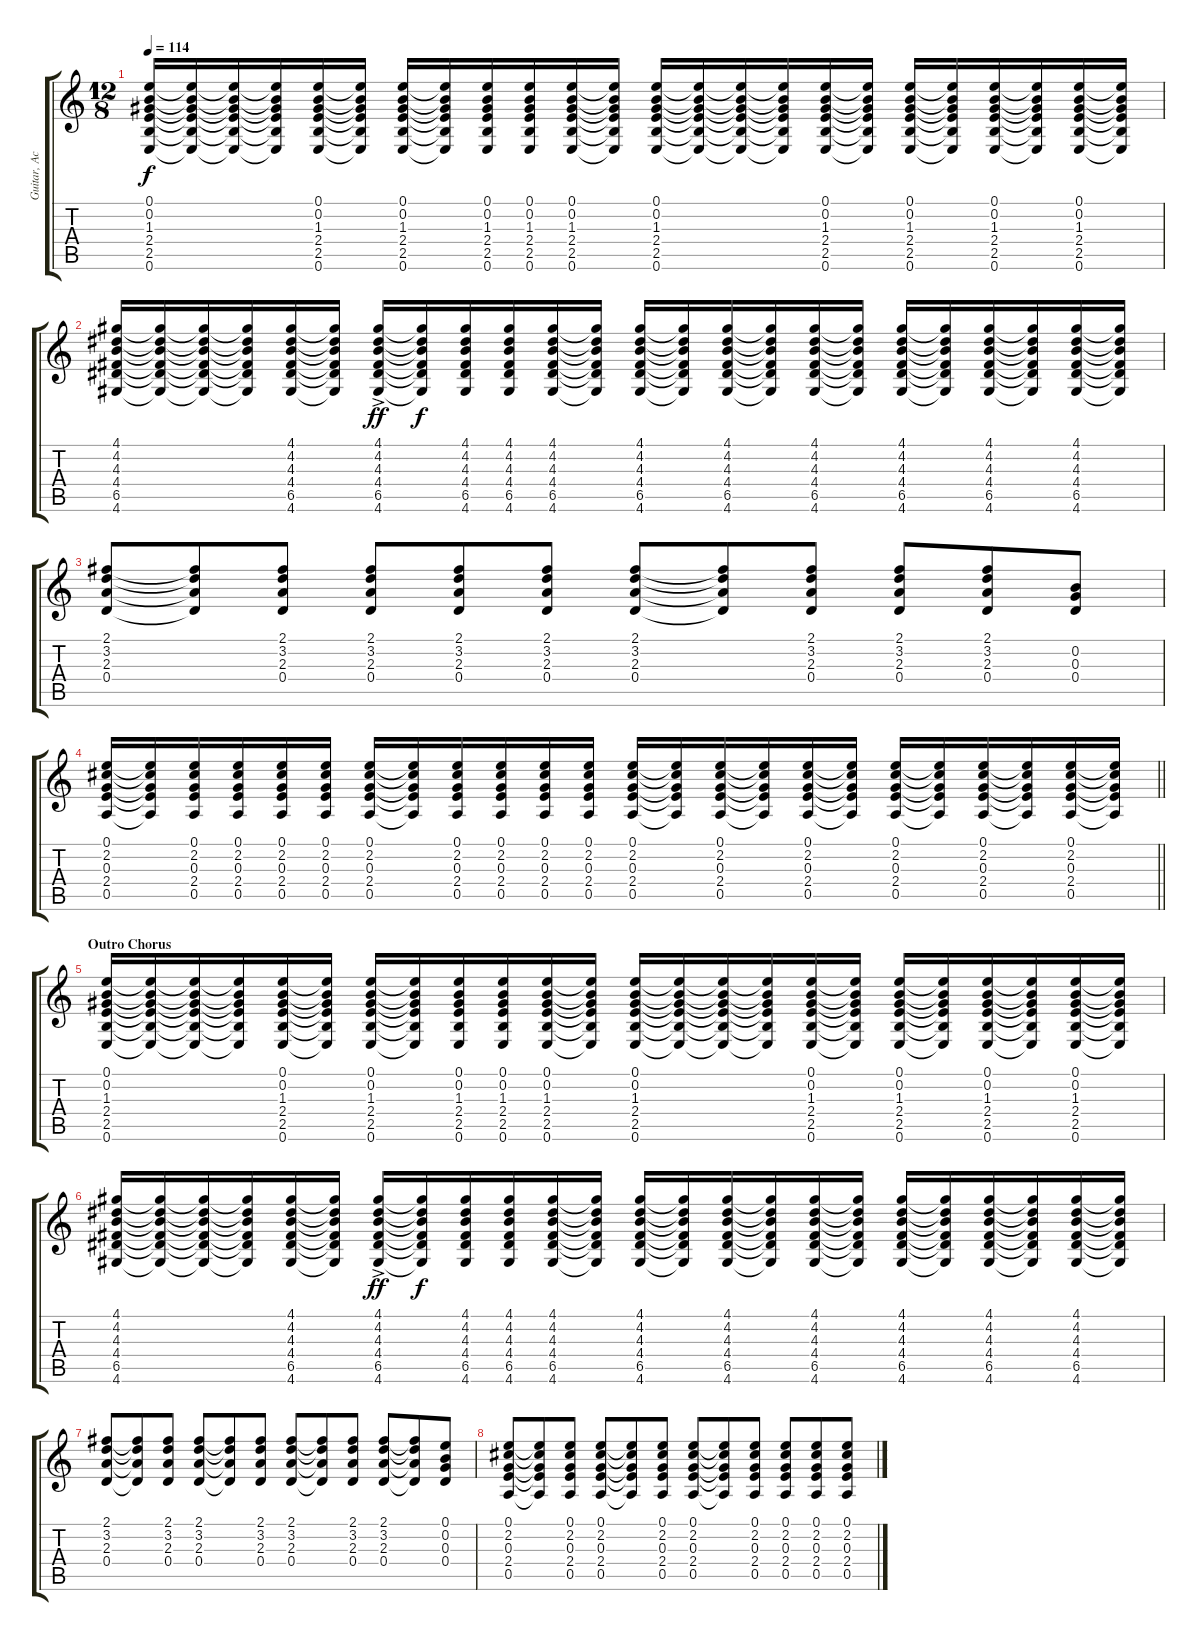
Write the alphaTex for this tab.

\track ("Guitar, Acoustic" "Guitar, Ac") {instrument acousticguitarnylon}
\staff {score tabs}
\tuning (E4 B3 G3 D3 A2 E2) {hide}
\ts (12 8)
\tempo 114
\clef g2
\ks c
(0.1 0.2 1.3 2.4 2.5 0.6).16{dy f} (0.1{t} 0.2{t} 1.3{t} 2.4{t} 2.5{t} 0.6{t}).16 (0.1{t} 0.2{t} 1.3{t} 2.4{t} 2.5{t} 0.6{t}).16 (0.1{t} 0.2{t} 1.3{t} 2.4{t} 2.5{t} 0.6{t}).16 (0.1 0.2 1.3 2.4 2.5 0.6).16 (0.1{t} 0.2{t} 1.3{t} 2.4{t} 2.5{t} 0.6{t}).16 (0.1 0.2 1.3 2.4 2.5 0.6).16 (0.1{t} 0.2{t} 1.3{t} 2.4{t} 2.5{t} 0.6{t}).16 (0.1 0.2 1.3 2.4 2.5 0.6).16 (0.1 0.2 1.3 2.4 2.5 0.6).16 (0.1 0.2 1.3 2.4 2.5 0.6).16 (0.1{t} 0.2{t} 1.3{t} 2.4{t} 2.5{t} 0.6{t}).16 (0.1 0.2 1.3 2.4 2.5 0.6).16 (0.1{t} 0.2{t} 1.3{t} 2.4{t} 2.5{t} 0.6{t}).16 (0.1{t} 0.2{t} 1.3{t} 2.4{t} 2.5{t} 0.6{t}).16 (0.1{t} 0.2{t} 1.3{t} 2.4{t} 2.5{t} 0.6{t}).16 (0.1 0.2 1.3 2.4 2.5 0.6).16 (0.1{t} 0.2{t} 1.3{t} 2.4{t} 2.5{t} 0.6{t}).16 (0.1 0.2 1.3 2.4 2.5 0.6).16 (0.1{t} 0.2{t} 1.3{t} 2.4{t} 2.5{t} 0.6{t}).16 (0.1 0.2 1.3 2.4 2.5 0.6).16 (0.1{t} 0.2{t} 1.3{t} 2.4{t} 2.5{t} 0.6{t}).16 (0.1 0.2 1.3 2.4 2.5 0.6).16 (0.1{t} 0.2{t} 1.3{t} 2.4{t} 2.5{t} 0.6{t}).16 |
(4.1 4.2 4.3 4.4 6.5 4.6).16 (4.1{t} 4.2{t} 4.3{t} 4.4{t} 6.5{t} 4.6{t}).16 (4.1{t} 4.2{t} 4.3{t} 4.4{t} 6.5{t} 4.6{t}).16 (4.1{t} 4.2{t} 4.3{t} 4.4{t} 6.5{t} 4.6{t}).16 (4.1 4.2 4.3 4.4 6.5 4.6).16 (4.1{t} 4.2{t} 4.3{t} 4.4{t} 6.5{t} 4.6{t}).16 (4.1{ac} 4.2{ac} 4.3{ac} 4.4{ac} 6.5{ac} 4.6{ac}).16{dy ff} (4.1{t} 4.2{t} 4.3{t} 4.4{t} 6.5{t} 4.6{t}).16{dy f} (4.1 4.2 4.3 4.4 6.5 4.6).16 (4.1 4.2 4.3 4.4 6.5 4.6).16 (4.1 4.2 4.3 4.4 6.5 4.6).16 (4.1{t} 4.2{t} 4.3{t} 4.4{t} 6.5{t} 4.6{t}).16 (4.1 4.2 4.3 4.4 6.5 4.6).16 (4.1{t} 4.2{t} 4.3{t} 4.4{t} 6.5{t} 4.6{t}).16 (4.1 4.2 4.3 4.4 6.5 4.6).16 (4.1{t} 4.2{t} 4.3{t} 4.4{t} 6.5{t} 4.6{t}).16 (4.1 4.2 4.3 4.4 6.5 4.6).16 (4.1{t} 4.2{t} 4.3{t} 4.4{t} 6.5{t} 4.6{t}).16 (4.1 4.2 4.3 4.4 6.5 4.6).16 (4.1{t} 4.2{t} 4.3{t} 4.4{t} 6.5{t} 4.6{t}).16 (4.1 4.2 4.3 4.4 6.5 4.6).16 (4.1{t} 4.2{t} 4.3{t} 4.4{t} 6.5{t} 4.6{t}).16 (4.1 4.2 4.3 4.4 6.5 4.6).16 (4.1{t} 4.2{t} 4.3{t} 4.4{t} 6.5{t} 4.6{t}).16 |
(2.1 3.2 2.3 0.4).8 (2.1{t} 3.2{t} 2.3{t} 0.4{t}).8 (2.1 3.2 2.3 0.4).8 (2.1 3.2 2.3 0.4).8 (2.1 3.2 2.3 0.4).8 (2.1 3.2 2.3 0.4).8 (2.1 3.2 2.3 0.4).8 (2.1{t} 3.2{t} 2.3{t} 0.4{t}).8 (2.1 3.2 2.3 0.4).8 (2.1 3.2 2.3 0.4).8 (2.1 3.2 2.3 0.4).8 (0.2 0.3 0.4).8 |
\barLineRight lightlight
(0.1 2.2 0.3 2.4 0.5).16 (0.1{t} 2.2{t} 0.3{t} 2.4{t} 0.5{t}).16 (0.1 2.2 0.3 2.4 0.5).16 (0.1 2.2 0.3 2.4 0.5).16 (0.1 2.2 0.3 2.4 0.5).16 (0.1 2.2 0.3 2.4 0.5).16 (0.1 2.2 0.3 2.4 0.5).16 (0.1{t} 2.2{t} 0.3{t} 2.4{t} 0.5{t}).16 (0.1 2.2 0.3 2.4 0.5).16 (0.1 2.2 0.3 2.4 0.5).16 (0.1 2.2 0.3 2.4 0.5).16 (0.1 2.2 0.3 2.4 0.5).16 (0.1 2.2 0.3 2.4 0.5).16 (0.1{t} 2.2{t} 0.3{t} 2.4{t} 0.5{t}).16 (0.1 2.2 0.3 2.4 0.5).16 (0.1{t} 2.2{t} 0.3{t} 2.4{t} 0.5{t}).16 (0.1 2.2 0.3 2.4 0.5).16 (0.1{t} 2.2{t} 0.3{t} 2.4{t} 0.5{t}).16 (0.1 2.2 0.3 2.4 0.5).16 (0.1{t} 2.2{t} 0.3{t} 2.4{t} 0.5{t}).16 (0.1 2.2 0.3 2.4 0.5).16 (0.1{t} 2.2{t} 0.3{t} 2.4{t} 0.5{t}).16 (0.1 2.2 0.3 2.4 0.5).16 (0.1{t} 2.2{t} 0.3{t} 2.4{t} 0.5{t}).16 |
\section ("" "Outro Chorus")
(0.1 0.2 1.3 2.4 2.5 0.6).16 (0.1{t} 0.2{t} 1.3{t} 2.4{t} 2.5{t} 0.6{t}).16 (0.1{t} 0.2{t} 1.3{t} 2.4{t} 2.5{t} 0.6{t}).16 (0.1{t} 0.2{t} 1.3{t} 2.4{t} 2.5{t} 0.6{t}).16 (0.1 0.2 1.3 2.4 2.5 0.6).16 (0.1{t} 0.2{t} 1.3{t} 2.4{t} 2.5{t} 0.6{t}).16 (0.1 0.2 1.3 2.4 2.5 0.6).16 (0.1{t} 0.2{t} 1.3{t} 2.4{t} 2.5{t} 0.6{t}).16 (0.1 0.2 1.3 2.4 2.5 0.6).16 (0.1 0.2 1.3 2.4 2.5 0.6).16 (0.1 0.2 1.3 2.4 2.5 0.6).16 (0.1{t} 0.2{t} 1.3{t} 2.4{t} 2.5{t} 0.6{t}).16 (0.1 0.2 1.3 2.4 2.5 0.6).16 (0.1{t} 0.2{t} 1.3{t} 2.4{t} 2.5{t} 0.6{t}).16 (0.1{t} 0.2{t} 1.3{t} 2.4{t} 2.5{t} 0.6{t}).16 (0.1{t} 0.2{t} 1.3{t} 2.4{t} 2.5{t} 0.6{t}).16 (0.1 0.2 1.3 2.4 2.5 0.6).16 (0.1{t} 0.2{t} 1.3{t} 2.4{t} 2.5{t} 0.6{t}).16 (0.1 0.2 1.3 2.4 2.5 0.6).16 (0.1{t} 0.2{t} 1.3{t} 2.4{t} 2.5{t} 0.6{t}).16 (0.1 0.2 1.3 2.4 2.5 0.6).16 (0.1{t} 0.2{t} 1.3{t} 2.4{t} 2.5{t} 0.6{t}).16 (0.1 0.2 1.3 2.4 2.5 0.6).16 (0.1{t} 0.2{t} 1.3{t} 2.4{t} 2.5{t} 0.6{t}).16 |
(4.1 4.2 4.3 4.4 6.5 4.6).16 (4.1{t} 4.2{t} 4.3{t} 4.4{t} 6.5{t} 4.6{t}).16 (4.1{t} 4.2{t} 4.3{t} 4.4{t} 6.5{t} 4.6{t}).16 (4.1{t} 4.2{t} 4.3{t} 4.4{t} 6.5{t} 4.6{t}).16 (4.1 4.2 4.3 4.4 6.5 4.6).16 (4.1{t} 4.2{t} 4.3{t} 4.4{t} 6.5{t} 4.6{t}).16 (4.1{ac} 4.2{ac} 4.3{ac} 4.4{ac} 6.5{ac} 4.6{ac}).16{dy ff} (4.1{t} 4.2{t} 4.3{t} 4.4{t} 6.5{t} 4.6{t}).16{dy f} (4.1 4.2 4.3 4.4 6.5 4.6).16 (4.1 4.2 4.3 4.4 6.5 4.6).16 (4.1 4.2 4.3 4.4 6.5 4.6).16 (4.1{t} 4.2{t} 4.3{t} 4.4{t} 6.5{t} 4.6{t}).16 (4.1 4.2 4.3 4.4 6.5 4.6).16 (4.1{t} 4.2{t} 4.3{t} 4.4{t} 6.5{t} 4.6{t}).16 (4.1 4.2 4.3 4.4 6.5 4.6).16 (4.1{t} 4.2{t} 4.3{t} 4.4{t} 6.5{t} 4.6{t}).16 (4.1 4.2 4.3 4.4 6.5 4.6).16 (4.1{t} 4.2{t} 4.3{t} 4.4{t} 6.5{t} 4.6{t}).16 (4.1 4.2 4.3 4.4 6.5 4.6).16 (4.1{t} 4.2{t} 4.3{t} 4.4{t} 6.5{t} 4.6{t}).16 (4.1 4.2 4.3 4.4 6.5 4.6).16 (4.1{t} 4.2{t} 4.3{t} 4.4{t} 6.5{t} 4.6{t}).16 (4.1 4.2 4.3 4.4 6.5 4.6).16 (4.1{t} 4.2{t} 4.3{t} 4.4{t} 6.5{t} 4.6{t}).16 |
(2.1 3.2 2.3 0.4).8 (2.1{t} 3.2{t} 2.3{t} 0.4{t}).8 (2.1 3.2 2.3 0.4).8 (2.1 3.2 2.3 0.4).8 (2.1{t} 3.2{t} 2.3{t} 0.4{t}).8 (2.1 3.2 2.3 0.4).8 (2.1 3.2 2.3 0.4).8 (2.1{t} 3.2{t} 2.3{t} 0.4{t}).8 (2.1 3.2 2.3 0.4).8 (2.1 3.2 2.3 0.4).8 (2.1{t} 3.2{t} 2.3{t} 0.4{t}).8 (0.1 0.2 0.3 0.4).8 |
(0.1 2.2 0.3 2.4 0.5).8 (0.1{t} 2.2{t} 0.3{t} 2.4{t} 0.5{t}).8 (0.1 2.2 0.3 2.4 0.5).8 (0.1 2.2 0.3 2.4 0.5).8 (0.1{t} 2.2{t} 0.3{t} 2.4{t} 0.5{t}).8 (0.1 2.2 0.3 2.4 0.5).8 (0.1 2.2 0.3 2.4 0.5).8 (0.1{t} 2.2{t} 0.3{t} 2.4{t} 0.5{t}).8 (0.1 2.2 0.3 2.4 0.5).8 (0.1 2.2 0.3 2.4 0.5).8 (0.1 2.2 0.3 2.4 0.5).8 (0.1 2.2 0.3 2.4 0.5).8
